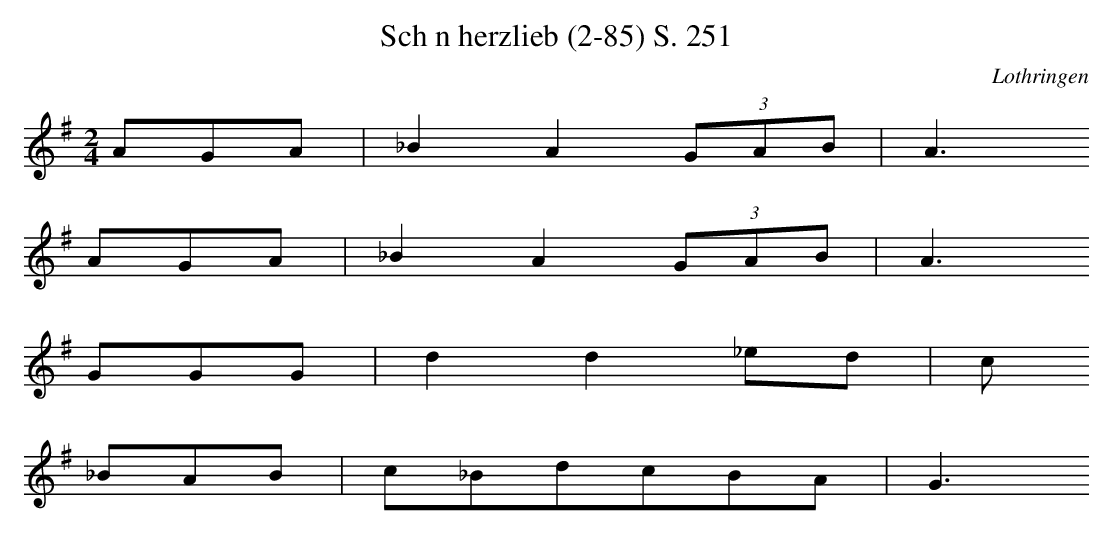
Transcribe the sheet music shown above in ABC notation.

X:1
T: Schn herzlieb (2-85) S. 251
O: Lothringen
M: 2/4
L: 1/8
K: G
AGA | _B2A2(3GAB | A3
AGA | _B2A2(3GAB | A3
GGG | d2d2_ed | c
_BAB | c_BdcBA | G3
